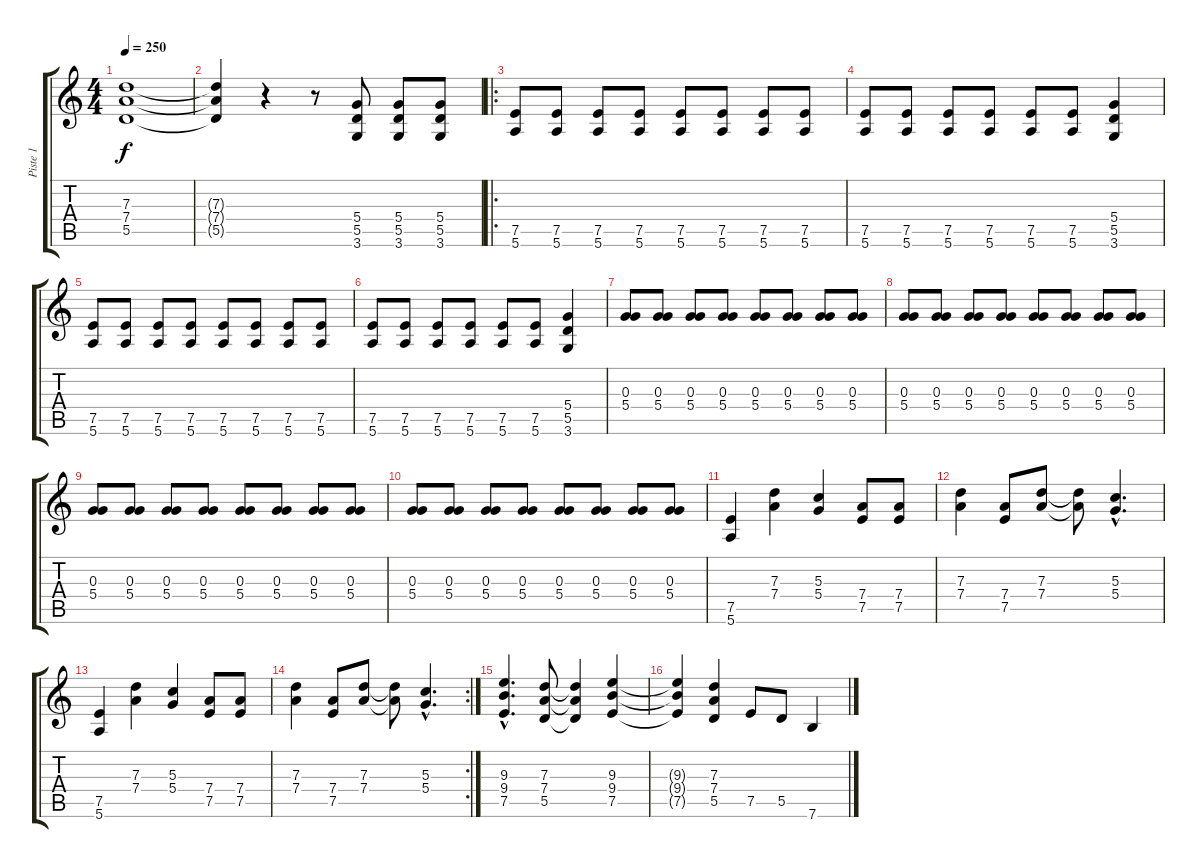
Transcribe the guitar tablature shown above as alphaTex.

\track ("Piste 1" "Piste 1") {instrument distortionguitar}
\staff {score tabs}
\tuning (E4 B3 G3 D3 A2 E2) {hide}
\ts (4 4)
\tempo 250
\clef g2
\ks c
(7.3{t} 7.4{t} 5.5{t}).1{dy f} |
(7.3{t} 7.4{t} 5.5{t}).4 r.4 r.8 (5.4 5.5 3.6).8 (5.4 5.5 3.6).8 (5.4 5.5 3.6).8 |
\ro
(7.5 5.6).8 (7.5 5.6).8 (7.5 5.6).8 (7.5 5.6).8 (7.5 5.6).8 (7.5 5.6).8 (7.5 5.6).8 (7.5 5.6).8 |
(7.5 5.6).8 (7.5 5.6).8 (7.5 5.6).8 (7.5 5.6).8 (7.5 5.6).8 (7.5 5.6).8 (5.4 5.5 3.6).4 |
(7.5 5.6).8 (7.5 5.6).8 (7.5 5.6).8 (7.5 5.6).8 (7.5 5.6).8 (7.5 5.6).8 (7.5 5.6).8 (7.5 5.6).8 |
(7.5 5.6).8 (7.5 5.6).8 (7.5 5.6).8 (7.5 5.6).8 (7.5 5.6).8 (7.5 5.6).8 (5.4 5.5 3.6).4 |
(0.3 5.4).8 (0.3 5.4).8 (0.3 5.4).8 (0.3 5.4).8 (0.3 5.4).8 (0.3 5.4).8 (0.3 5.4).8 (0.3 5.4).8 |
(0.3 5.4).8 (0.3 5.4).8 (0.3 5.4).8 (0.3 5.4).8 (0.3 5.4).8 (0.3 5.4).8 (0.3 5.4).8 (0.3 5.4).8 |
(0.3 5.4).8 (0.3 5.4).8 (0.3 5.4).8 (0.3 5.4).8 (0.3 5.4).8 (0.3 5.4).8 (0.3 5.4).8 (0.3 5.4).8 |
(0.3 5.4).8 (0.3 5.4).8 (0.3 5.4).8 (0.3 5.4).8 (0.3 5.4).8 (0.3 5.4).8 (0.3 5.4).8 (0.3 5.4).8 |
(7.5 5.6).4 (7.3 7.4).4 (5.3 5.4).4 (7.4 7.5).8 (7.4 7.5).8 |
(7.3 7.4).4 (7.4 7.5).8 (7.3 7.4).8 (7.3{t} 7.4{t}).8 (5.3{hac} 5.4{hac}).4{d} |
(7.5 5.6).4 (7.3 7.4).4 (5.3 5.4).4 (7.4 7.5).8 (7.4 7.5).8 |
\rc 2
(7.3 7.4).4 (7.4 7.5).8 (7.3 7.4).8 (7.3{t} 7.4{t}).8 (5.3{hac} 5.4{hac}).4{d} |
(9.3{hac} 9.4{hac} 7.5{hac}).4{d} (7.3 7.4 5.5).8 (7.3{t} 7.4{t} 5.5{t}).4 (9.3 9.4 7.5).4 |
(9.3{t} 9.4{t} 7.5{t}).4 (7.3 7.4 5.5).4 7.5.8 5.5.8 7.6.4
